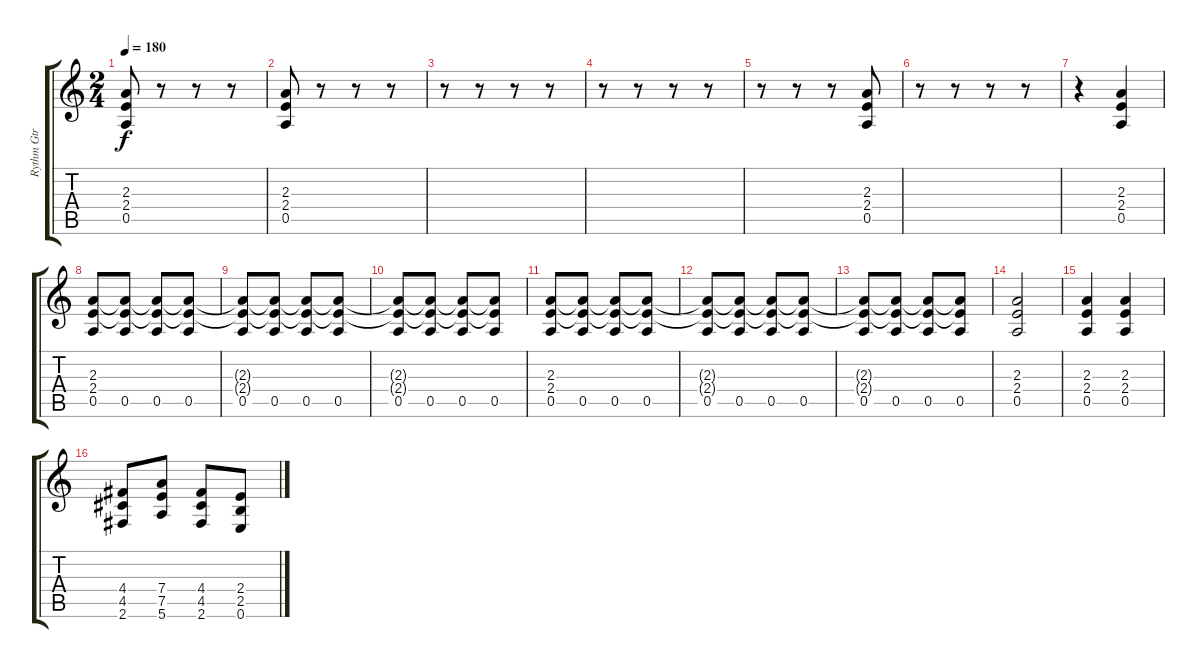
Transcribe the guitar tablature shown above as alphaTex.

\track ("Rythm Gtr" "Rythm Gtr") {instrument distortionguitar}
\staff {score tabs}
\tuning (E4 B3 G3 D3 A2 E2) {hide}
\ts (2 4)
\tempo 180
\clef g2
\ks c
(2.3 2.4 0.5).8{dy f instrument distortionguitar} r.8 r.8 r.8 |
(2.3 2.4 0.5).8 r.8 r.8 r.8 |
r.8 r.8 r.8 r.8 |
r.8 r.8 r.8 r.8 |
r.8 r.8 r.8 (2.3 2.4 0.5).8 |
r.8 r.8 r.8 r.8 |
r.4 (2.3 2.4 0.5).4 |
(2.3 2.4 0.5).8 (2.3{t} 2.4{t} 0.5).8 (2.3{t} 2.4{t} 0.5).8 (2.3{t} 2.4{t} 0.5).8 |
(2.3{t} 2.4{t} 0.5).8 (2.3{t} 2.4{t} 0.5).8 (2.3{t} 2.4{t} 0.5).8 (2.3{t} 2.4{t} 0.5).8 |
(2.3{t} 2.4{t} 0.5).8 (2.3{t} 2.4{t} 0.5).8 (2.3{t} 2.4{t} 0.5).8 (2.3{t} 2.4{t} 0.5).8 |
(2.3 2.4 0.5).8 (2.3{t} 2.4{t} 0.5).8 (2.3{t} 2.4{t} 0.5).8 (2.3{t} 2.4{t} 0.5).8 |
(2.3{t} 2.4{t} 0.5).8 (2.3{t} 2.4{t} 0.5).8 (2.3{t} 2.4{t} 0.5).8 (2.3{t} 2.4{t} 0.5).8 |
(2.3{t} 2.4{t} 0.5).8 (2.3{t} 2.4{t} 0.5).8 (2.3{t} 2.4{t} 0.5).8 (2.3{t} 2.4{t} 0.5).8 |
(2.3 2.4 0.5).2 |
(2.3 2.4 0.5).4 (2.3 2.4 0.5).4 |
(4.4 4.5 2.6).8 (7.4 7.5 5.6).8 (4.4 4.5 2.6).8 (2.4 2.5 0.6).8
